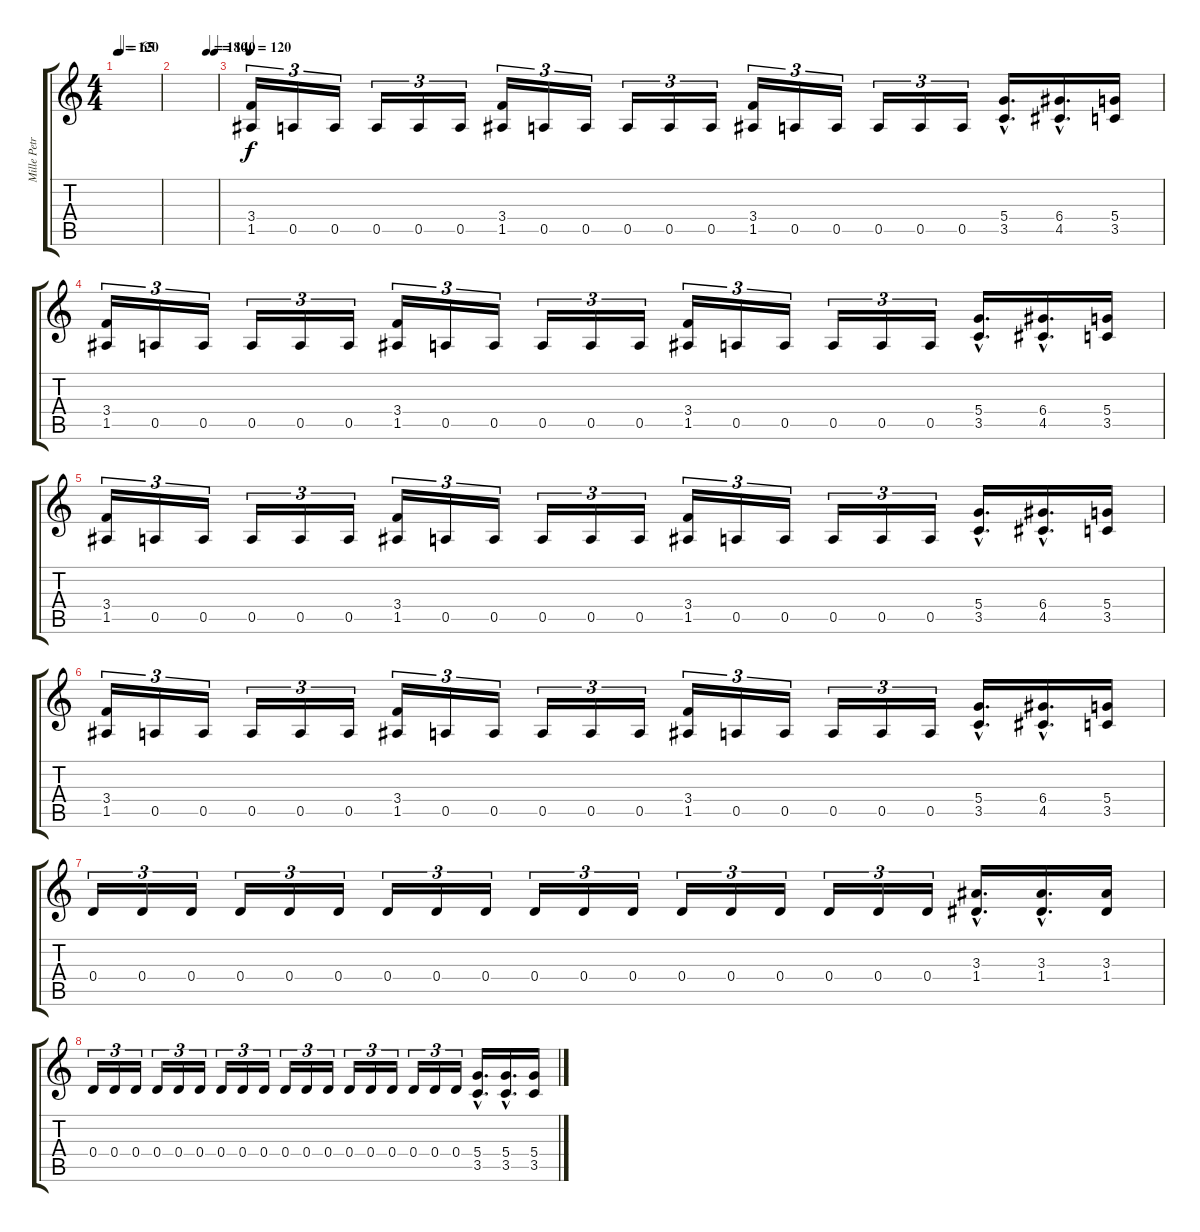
\track ("Mille Petrozza" "Mille Petr") {instrument distortionguitar}
\staff {score tabs}
\tuning (E4 B3 G3 D3 A2 E2) {hide}
\ts (4 4)
\tempo 120
\tempo 180
\tempo (65 0.0625)
\tempo 120
\clef g2
\ks c
|
\tempo (180 0.75)
\tempo (140 0.9375)
|
\tempo 120
(3.4 1.5).16{tu (3 2)} 0.5.16{tu (3 2)} 0.5.16{tu (3 2)} 0.5.16{tu (3 2)} 0.5.16{tu (3 2)} 0.5.16{tu (3 2)} (3.4 1.5).16{tu (3 2)} 0.5.16{tu (3 2)} 0.5.16{tu (3 2)} 0.5.16{tu (3 2)} 0.5.16{tu (3 2)} 0.5.16{tu (3 2)} (3.4 1.5).16{tu (3 2)} 0.5.16{tu (3 2)} 0.5.16{tu (3 2)} 0.5.16{tu (3 2)} 0.5.16{tu (3 2)} 0.5.16{tu (3 2)} (5.4{hac} 3.5{hac}).16{d} (6.4{hac} 4.5{hac}).16{d} (5.4 3.5).16 |
(3.4 1.5).16{tu (3 2)} 0.5.16{tu (3 2)} 0.5.16{tu (3 2)} 0.5.16{tu (3 2)} 0.5.16{tu (3 2)} 0.5.16{tu (3 2)} (3.4 1.5).16{tu (3 2)} 0.5.16{tu (3 2)} 0.5.16{tu (3 2)} 0.5.16{tu (3 2)} 0.5.16{tu (3 2)} 0.5.16{tu (3 2)} (3.4 1.5).16{tu (3 2)} 0.5.16{tu (3 2)} 0.5.16{tu (3 2)} 0.5.16{tu (3 2)} 0.5.16{tu (3 2)} 0.5.16{tu (3 2)} (5.4{hac} 3.5{hac}).16{d} (6.4{hac} 4.5{hac}).16{d} (5.4 3.5).16 |
(3.4 1.5).16{tu (3 2)} 0.5.16{tu (3 2)} 0.5.16{tu (3 2)} 0.5.16{tu (3 2)} 0.5.16{tu (3 2)} 0.5.16{tu (3 2)} (3.4 1.5).16{tu (3 2)} 0.5.16{tu (3 2)} 0.5.16{tu (3 2)} 0.5.16{tu (3 2)} 0.5.16{tu (3 2)} 0.5.16{tu (3 2)} (3.4 1.5).16{tu (3 2)} 0.5.16{tu (3 2)} 0.5.16{tu (3 2)} 0.5.16{tu (3 2)} 0.5.16{tu (3 2)} 0.5.16{tu (3 2)} (5.4{hac} 3.5{hac}).16{d} (6.4{hac} 4.5{hac}).16{d} (5.4 3.5).16 |
(3.4 1.5).16{tu (3 2)} 0.5.16{tu (3 2)} 0.5.16{tu (3 2)} 0.5.16{tu (3 2)} 0.5.16{tu (3 2)} 0.5.16{tu (3 2)} (3.4 1.5).16{tu (3 2)} 0.5.16{tu (3 2)} 0.5.16{tu (3 2)} 0.5.16{tu (3 2)} 0.5.16{tu (3 2)} 0.5.16{tu (3 2)} (3.4 1.5).16{tu (3 2)} 0.5.16{tu (3 2)} 0.5.16{tu (3 2)} 0.5.16{tu (3 2)} 0.5.16{tu (3 2)} 0.5.16{tu (3 2)} (5.4{hac} 3.5{hac}).16{d} (6.4{hac} 4.5{hac}).16{d} (5.4 3.5).16 |
0.4.16{tu (3 2)} 0.4.16{tu (3 2)} 0.4.16{tu (3 2)} 0.4.16{tu (3 2)} 0.4.16{tu (3 2)} 0.4.16{tu (3 2)} 0.4.16{tu (3 2)} 0.4.16{tu (3 2)} 0.4.16{tu (3 2)} 0.4.16{tu (3 2)} 0.4.16{tu (3 2)} 0.4.16{tu (3 2)} 0.4.16{tu (3 2)} 0.4.16{tu (3 2)} 0.4.16{tu (3 2)} 0.4.16{tu (3 2)} 0.4.16{tu (3 2)} 0.4.16{tu (3 2)} (3.3{hac} 1.4{hac}).16{d} (3.3{hac} 1.4{hac}).16{d} (3.3 1.4).16 |
0.4.16{tu (3 2)} 0.4.16{tu (3 2)} 0.4.16{tu (3 2)} 0.4.16{tu (3 2)} 0.4.16{tu (3 2)} 0.4.16{tu (3 2)} 0.4.16{tu (3 2)} 0.4.16{tu (3 2)} 0.4.16{tu (3 2)} 0.4.16{tu (3 2)} 0.4.16{tu (3 2)} 0.4.16{tu (3 2)} 0.4.16{tu (3 2)} 0.4.16{tu (3 2)} 0.4.16{tu (3 2)} 0.4.16{tu (3 2)} 0.4.16{tu (3 2)} 0.4.16{tu (3 2)} (5.4{hac} 3.5{hac}).16{d} (5.4{hac} 3.5{hac}).16{d} (5.4 3.5).16
